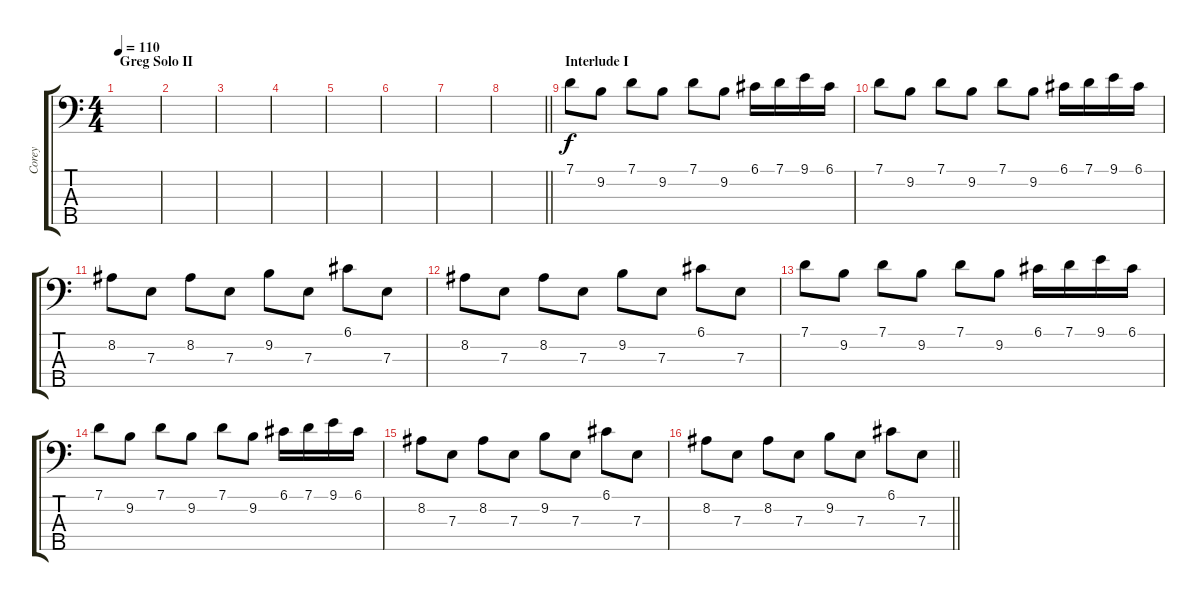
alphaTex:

\track ("Corey" "Corey") {instrument slapbass1}
\staff {score tabs}
\tuning (G2 D2 A1 E1 B0) {hide}
\ts (4 4)
\section ("" "Greg Solo II")
\tempo 110
\clef f4
\ks c
|
|
|
|
|
|
|
\barLineRight lightlight
|
\section ("" "Interlude I")
7.1.8 9.2.8 7.1.8 9.2.8 7.1.8 9.2.8 6.1.16 7.1.16 9.1.16 6.1.16 |
7.1.8 9.2.8 7.1.8 9.2.8 7.1.8 9.2.8 6.1.16 7.1.16 9.1.16 6.1.16 |
8.2.8 7.3.8 8.2.8 7.3.8 9.2.8 7.3.8 6.1.8 7.3.8 |
8.2.8 7.3.8 8.2.8 7.3.8 9.2.8 7.3.8 6.1.8 7.3.8 |
7.1.8 9.2.8 7.1.8 9.2.8 7.1.8 9.2.8 6.1.16 7.1.16 9.1.16 6.1.16 |
7.1.8 9.2.8 7.1.8 9.2.8 7.1.8 9.2.8 6.1.16 7.1.16 9.1.16 6.1.16 |
8.2.8 7.3.8 8.2.8 7.3.8 9.2.8 7.3.8 6.1.8 7.3.8 |
\barLineRight lightlight
8.2.8 7.3.8 8.2.8 7.3.8 9.2.8 7.3.8 6.1.8 7.3.8
